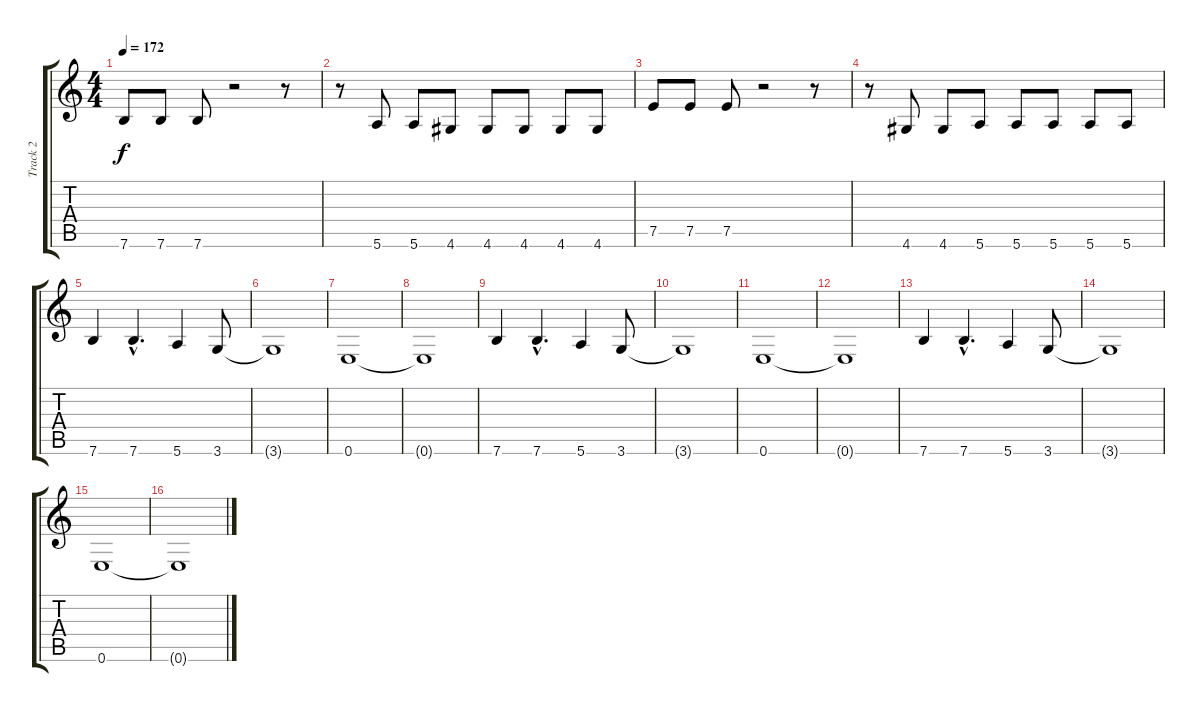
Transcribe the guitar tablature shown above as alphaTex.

\track ("Track 2" "Track 2") {instrument electricbasspick}
\staff {score tabs}
\tuning (E4 B3 G3 D3 A2 E2) {hide}
\ts (4 4)
\tempo 172
\clef g2
\ks c
7.6.8{dy f} 7.6.8 7.6.8 r.2 r.8 |
r.8 5.6.8 5.6.8 4.6.8 4.6.8 4.6.8 4.6.8 4.6.8 |
7.5.8 7.5.8 7.5.8 r.2 r.8 |
r.8 4.6.8 4.6.8 5.6.8 5.6.8 5.6.8 5.6.8 5.6.8 |
7.6.4 7.6{hac}.4{d} 5.6.4 3.6.8 |
3.6{t}.1 |
0.6.1 |
0.6{t}.1 |
7.6.4 7.6{hac}.4{d} 5.6.4 3.6.8 |
3.6{t}.1 |
0.6.1 |
0.6{t}.1 |
7.6.4 7.6{hac}.4{d} 5.6.4 3.6.8 |
3.6{t}.1 |
0.6.1 |
0.6{t}.1
